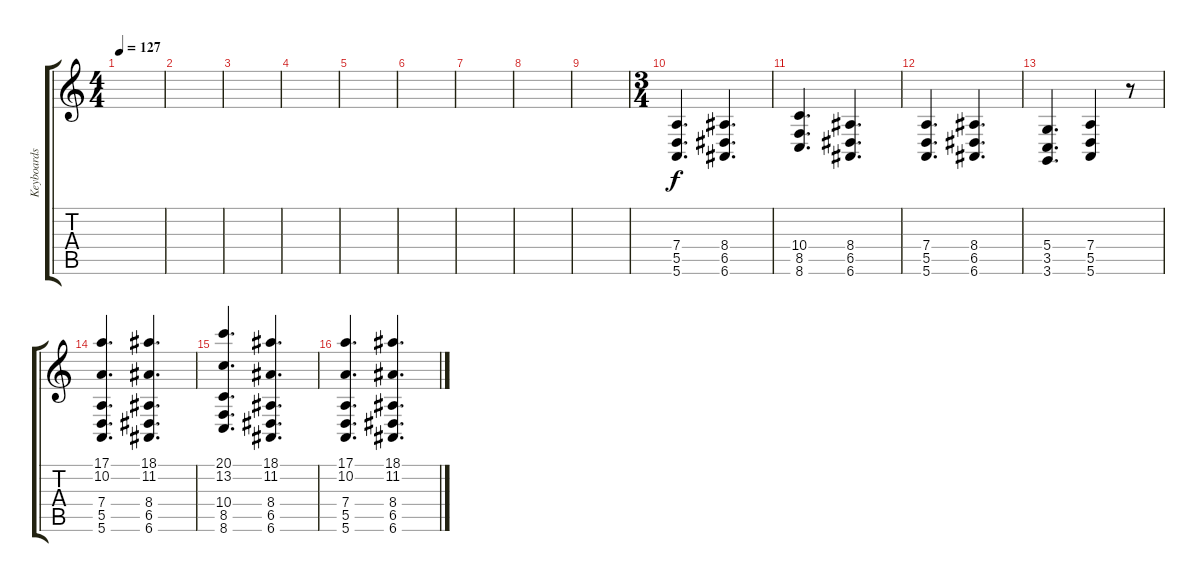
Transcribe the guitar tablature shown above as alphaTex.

\track ("Keyboards" "Keyboards") {instrument stringensemble1}
\staff {score tabs}
\tuning (E4 B3 G3 D3 A2 E2) {hide}
\ts (4 4)
\tempo 127
\clef g2
\ks c
|
|
|
|
|
|
|
|
|
\ts (3 4)
(7.4 5.5 5.6).4{d volume 16 instrument stringensemble1} (8.4 6.5 6.6).4{d} |
(10.4 8.5 8.6).4{d} (8.4 6.5 6.6).4{d} |
(7.4 5.5 5.6).4{d} (8.4 6.5 6.6).4{d} |
(5.4 3.5 3.6).4{d} (7.4 5.5 5.6).4 r.8 |
(17.1 10.2 7.4 5.5 5.6).4{d} (18.1 11.2 8.4 6.5 6.6).4{d} |
(20.1 13.2 10.4 8.5 8.6).4{d} (18.1 11.2 8.4 6.5 6.6).4{d} |
(17.1 10.2 7.4 5.5 5.6).4{d} (18.1 11.2 8.4 6.5 6.6).4{d}
